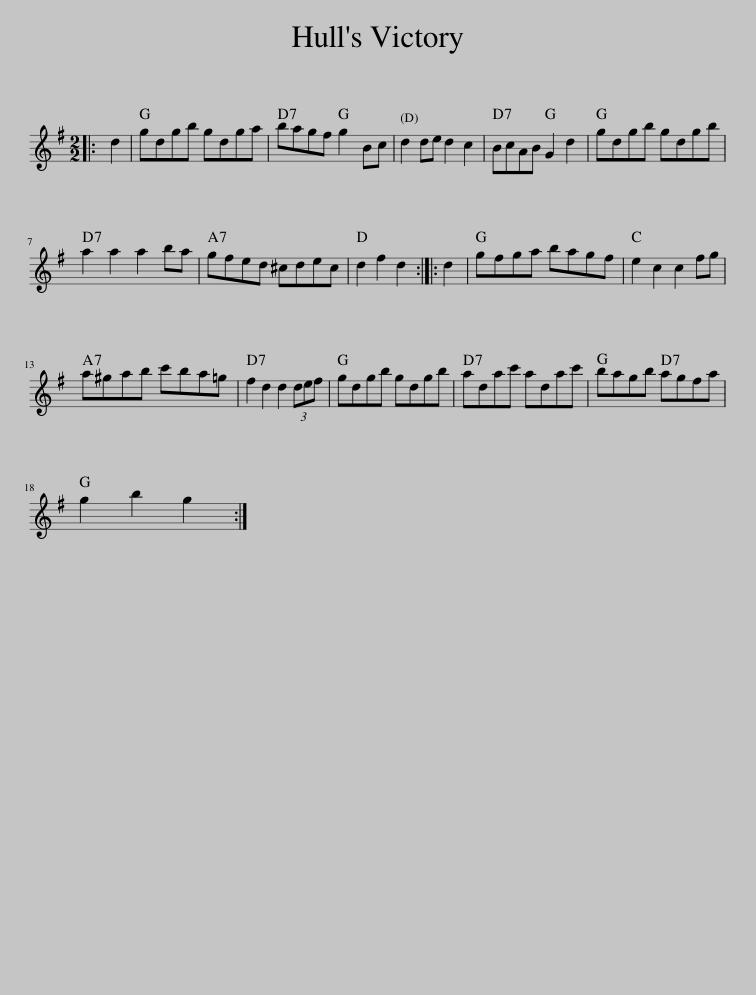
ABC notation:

X:1
L:1/8
M:2/2
I:linebreak $
K:G
V:1 treble
V:1
|: d2 | gdgb gdga | bagf g2 Bc | d2 de d2 c2 | BcAB G2 d2 | %5
 gdgb gdgb |$ a2 a2 a2 ba | gfed ^cdec | d2 f2 d2 :: d2 | %10
 gfga bagf | e2 c2 c2 fg |$ a^gab c'ba=g | f2 d2 d2 (3def | gdgb gdgb | %15
 adac' adac' | bagb agfa |$ g2 b2 g2 :| %18
